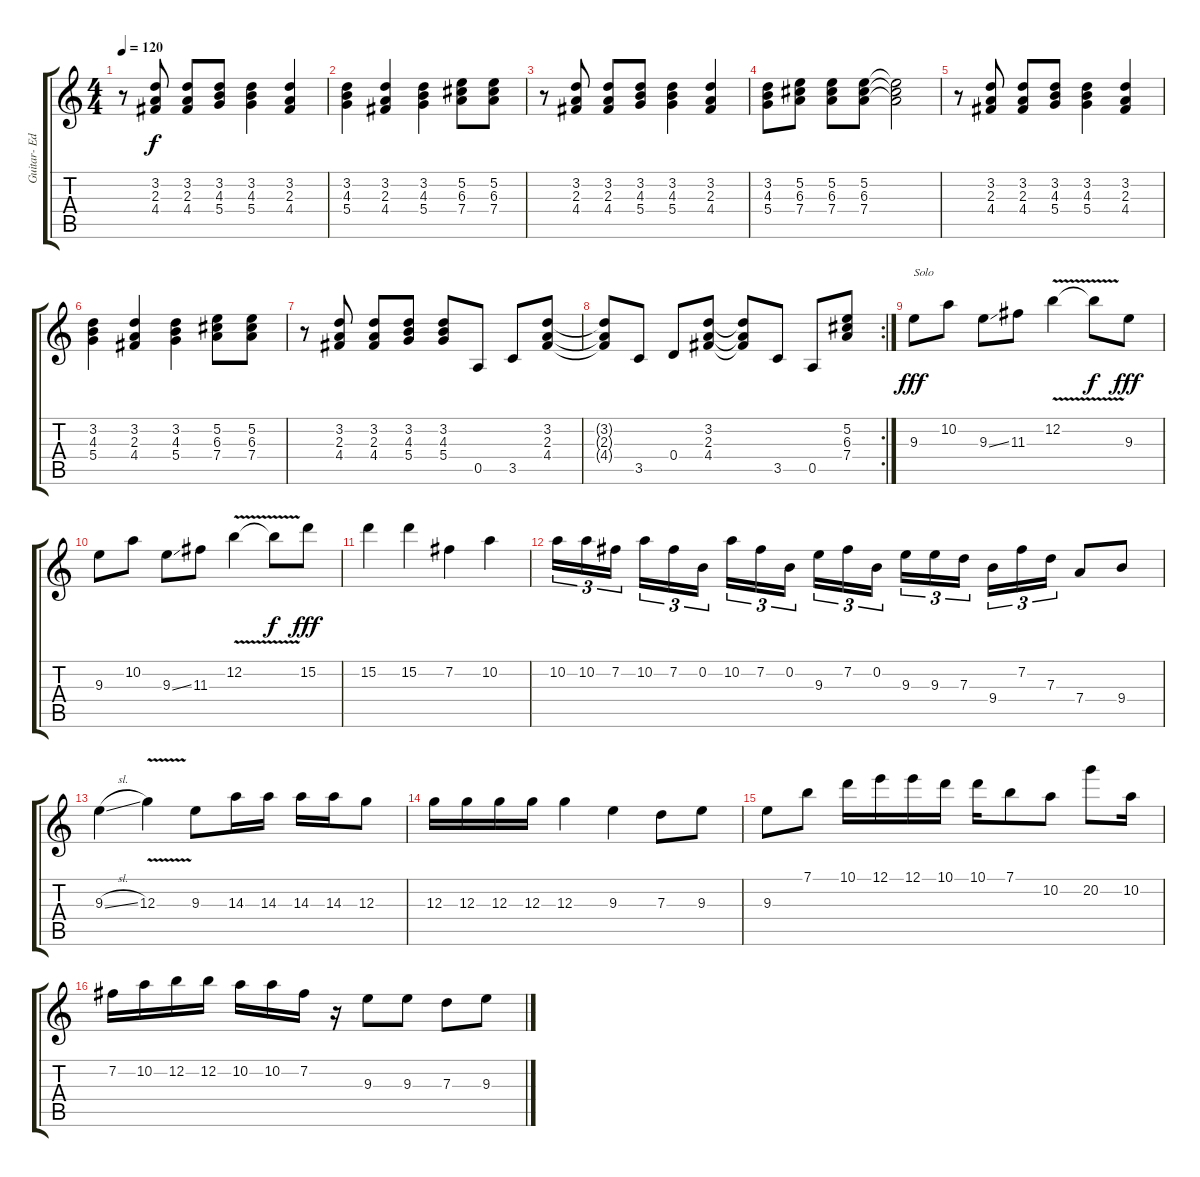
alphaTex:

\track ("Guitar- Eddy" "Guitar- Ed") {instrument overdrivenguitar}
\staff {score tabs}
\tuning (E4 B3 G3 D3 A2 E2) {hide}
\ts (4 4)
\tempo 120
\clef g2
\ks c
r.8{dy f} (3.2 2.3 4.4).8 (3.2 2.3 4.4).8 (3.2 4.3 5.4).8 (3.2 4.3 5.4).4 (3.2 2.3 4.4).4 |
(3.2 4.3 5.4).4 (3.2 2.3 4.4).4 (3.2 4.3 5.4).4 (5.2 6.3 7.4).8 (5.2 6.3 7.4).8 |
r.8 (3.2 2.3 4.4).8 (3.2 2.3 4.4).8 (3.2 4.3 5.4).8 (3.2 4.3 5.4).4 (3.2 2.3 4.4).4 |
(3.2 4.3 5.4).8 (5.2 6.3 7.4).8 (5.2 6.3 7.4).8 (5.2 6.3 7.4).8 (5.2{t} 6.3{t} 7.4{t}).2 |
r.8 (3.2 2.3 4.4).8 (3.2 2.3 4.4).8 (3.2 4.3 5.4).8 (3.2 4.3 5.4).4 (3.2 2.3 4.4).4 |
(3.2 4.3 5.4).4 (3.2 2.3 4.4).4 (3.2 4.3 5.4).4 (5.2 6.3 7.4).8 (5.2 6.3 7.4).8 |
r.8 (3.2 2.3 4.4).8 (3.2 2.3 4.4).8 (3.2 4.3 5.4).8 (3.2 4.3 5.4).8 0.5.8 3.5.8 (3.2 2.3 4.4).8 |
\rc 2
(3.2{t} 2.3{t} 4.4{t}).8 3.5.8 0.4.8 (3.2 2.3 4.4).8 (3.2{t} 2.3{t} 4.4{t}).8 3.5.8 0.5.8 (5.2 6.3 7.4).8 |
9.3.8{txt "Solo" dy fff} 10.2.8 9.3{ss}.8 11.3.8 12.2{v}.4 12.2{t}.8{dy f} 9.3.8{dy fff} |
9.3.8 10.2.8 9.3{ss}.8 11.3.8 12.2{v}.4 12.2{t}.8{dy f} 15.2.8{dy fff} |
15.2.4 15.2.4 7.2.4 10.2.4 |
10.2.16{tu (3 2)} 10.2.16{tu (3 2)} 7.2.16{tu (3 2)} 10.2.16{tu (3 2)} 7.2.16{tu (3 2)} 0.2.16{tu (3 2)} 10.2.16{tu (3 2)} 7.2.16{tu (3 2)} 0.2.16{tu (3 2)} 9.3.16{tu (3 2)} 7.2.16{tu (3 2)} 0.2.16{tu (3 2)} 9.3.16{tu (3 2)} 9.3.16{tu (3 2)} 7.3.16{tu (3 2)} 9.4.16{tu (3 2)} 7.2.16{tu (3 2)} 7.3.16{tu (3 2)} 7.4.8 9.4.8 |
9.3{sl}.4 12.3{v}.4 9.3.8 14.3.16 14.3.16 14.3.16 14.3.16 12.3.8 |
12.3.16 12.3.16 12.3.16 12.3.16 12.3.4 9.3.4 7.3.8 9.3.8 |
9.3.8 7.1.8 10.1.16 12.1.16 12.1.16 10.1.16 10.1.16 7.1.8 10.2.8 20.2.8 10.2.16 |
7.2.16 10.2.16 12.2.16 12.2.16 10.2.16 10.2.16 7.2.16 r.16 9.3.8 9.3.8 7.3.8 9.3.8
